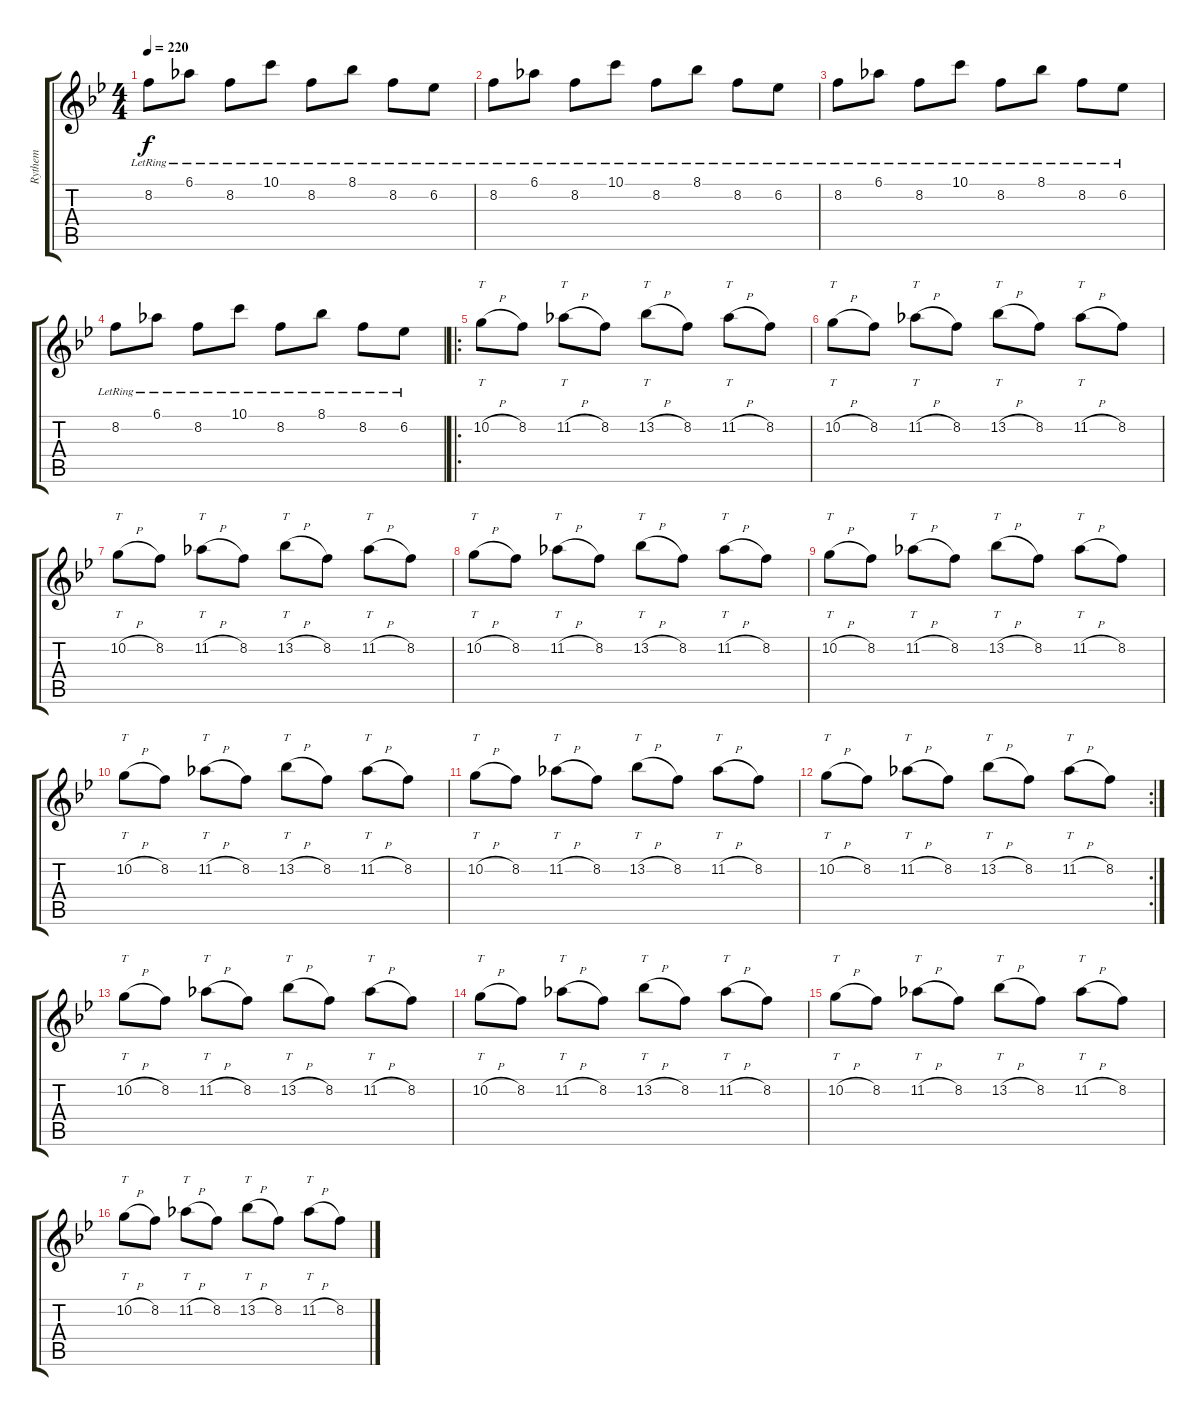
\track ("Rythem" "Rythem") {instrument overdrivenguitar}
\staff {score tabs}
\tuning (D4 A3 F3 C3 G2 C2) {hide}
\ts (4 4)
\tempo 220
\clef g2
\ks bb
8.2{lr}.8{dy f} 6.1{lr}.8 8.2{lr}.8 10.1{lr}.8 8.2{lr}.8 8.1{lr}.8 8.2{lr}.8 6.2{lr}.8 |
8.2{lr}.8 6.1{lr}.8 8.2{lr}.8 10.1{lr}.8 8.2{lr}.8 8.1{lr}.8 8.2{lr}.8 6.2{lr}.8 |
8.2{lr}.8 6.1{lr}.8 8.2{lr}.8 10.1{lr}.8 8.2{lr}.8 8.1{lr}.8 8.2{lr}.8 6.2{lr}.8 |
8.2{lr}.8 6.1{lr}.8 8.2{lr}.8 10.1{lr}.8 8.2{lr}.8 8.1{lr}.8 8.2{lr}.8 6.2{lr}.8 |
\ro
10.2{h}.8{tt} 8.2.8 11.2{h}.8{tt} 8.2.8 13.2{h}.8{tt} 8.2.8 11.2{h}.8{tt} 8.2.8 |
10.2{h}.8{tt} 8.2.8 11.2{h}.8{tt} 8.2.8 13.2{h}.8{tt} 8.2.8 11.2{h}.8{tt} 8.2.8 |
10.2{h}.8{tt} 8.2.8 11.2{h}.8{tt} 8.2.8 13.2{h}.8{tt} 8.2.8 11.2{h}.8{tt} 8.2.8 |
10.2{h}.8{tt} 8.2.8 11.2{h}.8{tt} 8.2.8 13.2{h}.8{tt} 8.2.8 11.2{h}.8{tt} 8.2.8 |
10.2{h}.8{tt} 8.2.8 11.2{h}.8{tt} 8.2.8 13.2{h}.8{tt} 8.2.8 11.2{h}.8{tt} 8.2.8 |
10.2{h}.8{tt} 8.2.8 11.2{h}.8{tt} 8.2.8 13.2{h}.8{tt} 8.2.8 11.2{h}.8{tt} 8.2.8 |
10.2{h}.8{tt} 8.2.8 11.2{h}.8{tt} 8.2.8 13.2{h}.8{tt} 8.2.8 11.2{h}.8{tt} 8.2.8 |
\rc 2
10.2{h}.8{tt} 8.2.8 11.2{h}.8{tt} 8.2.8 13.2{h}.8{tt} 8.2.8 11.2{h}.8{tt} 8.2.8 |
10.2{h}.8{tt} 8.2.8 11.2{h}.8{tt} 8.2.8 13.2{h}.8{tt} 8.2.8 11.2{h}.8{tt} 8.2.8 |
10.2{h}.8{tt} 8.2.8 11.2{h}.8{tt} 8.2.8 13.2{h}.8{tt} 8.2.8 11.2{h}.8{tt} 8.2.8 |
10.2{h}.8{tt} 8.2.8 11.2{h}.8{tt} 8.2.8 13.2{h}.8{tt} 8.2.8 11.2{h}.8{tt} 8.2.8 |
10.2{h}.8{tt} 8.2.8 11.2{h}.8{tt} 8.2.8 13.2{h}.8{tt} 8.2.8 11.2{h}.8{tt} 8.2.8
